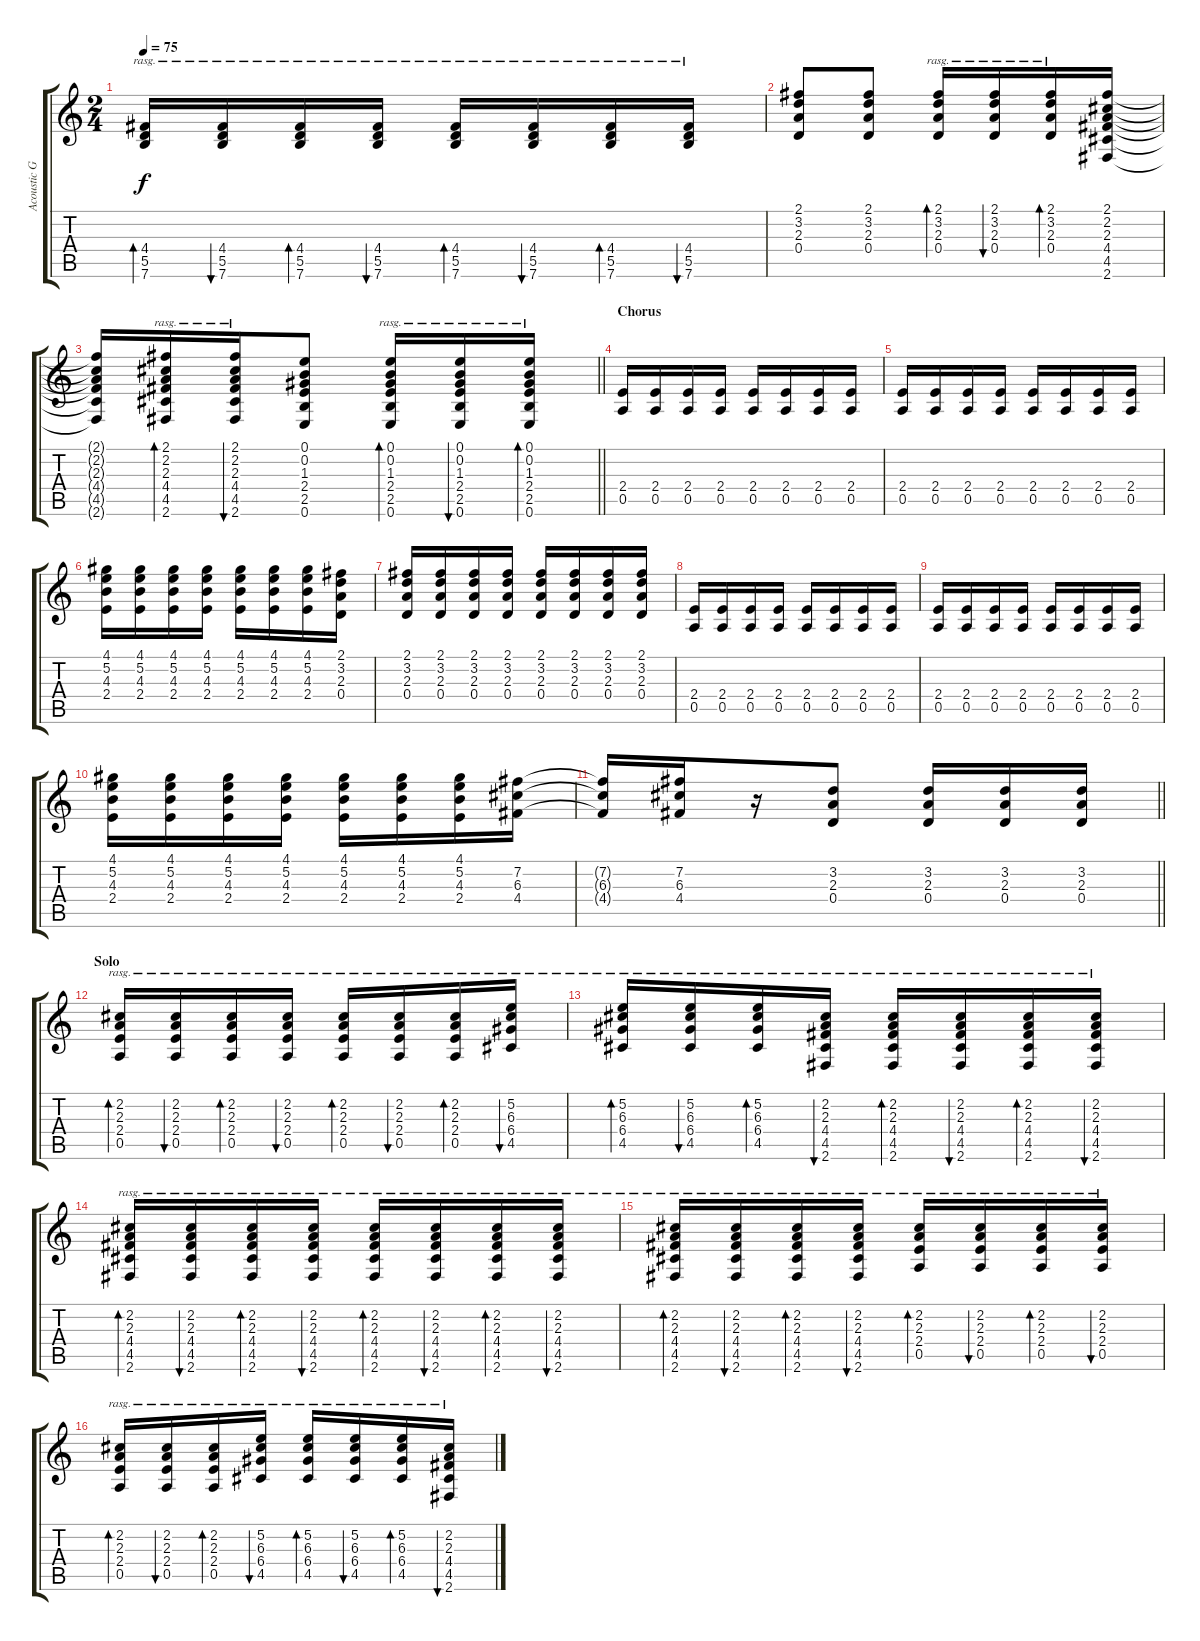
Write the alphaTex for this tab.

\track ("Acoustic Guitar" "Acoustic G") {instrument acousticguitarsteel}
\staff {score tabs}
\tuning (E4 B3 G3 D3 A2 E2) {hide}
\ts (2 4)
\tempo 75
\clef g2
\ks c
(4.4 5.5 7.6).16{bd 30 rasg ii dy f} (4.4 5.5 7.6).16{bu 30 rasg ii} (4.4 5.5 7.6).16{bd 30 rasg ii} (4.4 5.5 7.6).16{bu 30 rasg ii} (4.4 5.5 7.6).16{bd 30 rasg ii} (4.4 5.5 7.6).16{bu 30 rasg ii} (4.4 5.5 7.6).16{bd 30 rasg ii} (4.4 5.5 7.6).16{bu 30 rasg ii} |
(2.1 3.2 2.3 0.4).8 (2.1 3.2 2.3 0.4).8 (2.1 3.2 2.3 0.4).16{bd 30 rasg ii} (2.1 3.2 2.3 0.4).16{bu 30 rasg ii} (2.1 3.2 2.3 0.4).16{bd 30 rasg ii} (2.1 2.2 2.3 4.4 4.5 2.6).16 |
\barLineRight lightlight
(2.1{t} 2.2{t} 2.3{t} 4.4{t} 4.5{t} 2.6{t}).16 (2.1 2.2 2.3 4.4 4.5 2.6).16{bd 30 rasg ii} (2.1 2.2 2.3 4.4 4.5 2.6).16{bu 30 rasg ii} (0.1 0.2 1.3 2.4 2.5 0.6).8 (0.1 0.2 1.3 2.4 2.5 0.6).16{bd 30 rasg ii} (0.1 0.2 1.3 2.4 2.5 0.6).16{bu 30 rasg ii} (0.1 0.2 1.3 2.4 2.5 0.6).16{bd 30 rasg ii} |
\section ("" "Chorus")
(2.4 0.5).16{instrument distortionguitar} (2.4 0.5).16 (2.4 0.5).16 (2.4 0.5).16 (2.4 0.5).16 (2.4 0.5).16 (2.4 0.5).16 (2.4 0.5).16 |
(2.4 0.5).16 (2.4 0.5).16 (2.4 0.5).16 (2.4 0.5).16 (2.4 0.5).16 (2.4 0.5).16 (2.4 0.5).16 (2.4 0.5).16 |
(4.1 5.2 4.3 2.4).16 (4.1 5.2 4.3 2.4).16 (4.1 5.2 4.3 2.4).16 (4.1 5.2 4.3 2.4).16 (4.1 5.2 4.3 2.4).16 (4.1 5.2 4.3 2.4).16 (4.1 5.2 4.3 2.4).16 (2.1 3.2 2.3 0.4).16 |
(2.1 3.2 2.3 0.4).16 (2.1 3.2 2.3 0.4).16 (2.1 3.2 2.3 0.4).16 (2.1 3.2 2.3 0.4).16 (2.1 3.2 2.3 0.4).16 (2.1 3.2 2.3 0.4).16 (2.1 3.2 2.3 0.4).16 (2.1 3.2 2.3 0.4).16 |
(2.4 0.5).16 (2.4 0.5).16 (2.4 0.5).16 (2.4 0.5).16 (2.4 0.5).16 (2.4 0.5).16 (2.4 0.5).16 (2.4 0.5).16 |
(2.4 0.5).16 (2.4 0.5).16 (2.4 0.5).16 (2.4 0.5).16 (2.4 0.5).16 (2.4 0.5).16 (2.4 0.5).16 (2.4 0.5).16 |
(4.1 5.2 4.3 2.4).16 (4.1 5.2 4.3 2.4).16 (4.1 5.2 4.3 2.4).16 (4.1 5.2 4.3 2.4).16 (4.1 5.2 4.3 2.4).16 (4.1 5.2 4.3 2.4).16 (4.1 5.2 4.3 2.4).16 (7.2 6.3 4.4).16 |
\barLineRight lightlight
(7.2{t} 6.3{t} 4.4{t}).16 (7.2 6.3 4.4).16 r.16 (3.2 2.3 0.4).8 (3.2 2.3 0.4).16 (3.2 2.3 0.4).16 (3.2 2.3 0.4).16 |
\section ("" "Solo")
(2.2 2.3 2.4 0.5).16{bd 30 rasg ii instrument acousticguitarsteel} (2.2 2.3 2.4 0.5).16{bu 30 rasg ii} (2.2 2.3 2.4 0.5).16{bd 30 rasg ii} (2.2 2.3 2.4 0.5).16{bu 30 rasg ii} (2.2 2.3 2.4 0.5).16{bd 30 rasg ii} (2.2 2.3 2.4 0.5).16{bu 30 rasg ii} (2.2 2.3 2.4 0.5).16{bd 30 rasg ii} (5.2 6.3 6.4 4.5).16{bu 30 rasg ii} |
(5.2 6.3 6.4 4.5).16{bd 30 rasg ii} (5.2 6.3 6.4 4.5).16{bu 30 rasg ii} (5.2 6.3 6.4 4.5).16{bd 30 rasg ii} (2.2 2.3 4.4 4.5 2.6).16{bu 30 rasg ii} (2.2 2.3 4.4 4.5 2.6).16{bd 30 rasg ii} (2.2 2.3 4.4 4.5 2.6).16{bu 30 rasg ii} (2.2 2.3 4.4 4.5 2.6).16{bd 30 rasg ii} (2.2 2.3 4.4 4.5 2.6).16{bu 30 rasg ii} |
(2.2 2.3 4.4 4.5 2.6).16{bd 30 rasg ii} (2.2 2.3 4.4 4.5 2.6).16{bu 30 rasg ii} (2.2 2.3 4.4 4.5 2.6).16{bd 30 rasg ii} (2.2 2.3 4.4 4.5 2.6).16{bu 30 rasg ii} (2.2 2.3 4.4 4.5 2.6).16{bd 30 rasg ii} (2.2 2.3 4.4 4.5 2.6).16{bu 30 rasg ii} (2.2 2.3 4.4 4.5 2.6).16{bd 30 rasg ii} (2.2 2.3 4.4 4.5 2.6).16{bu 30 rasg ii} |
(2.2 2.3 4.4 4.5 2.6).16{bd 30 rasg ii} (2.2 2.3 4.4 4.5 2.6).16{bu 30 rasg ii} (2.2 2.3 4.4 4.5 2.6).16{bd 30 rasg ii} (2.2 2.3 4.4 4.5 2.6).16{bu 30 rasg ii} (2.2 2.3 2.4 0.5).16{bd 30 rasg ii} (2.2 2.3 2.4 0.5).16{bu 30 rasg ii} (2.2 2.3 2.4 0.5).16{bd 30 rasg ii} (2.2 2.3 2.4 0.5).16{bu 30 rasg ii} |
(2.2 2.3 2.4 0.5).16{bd 30 rasg ii} (2.2 2.3 2.4 0.5).16{bu 30 rasg ii} (2.2 2.3 2.4 0.5).16{bd 30 rasg ii} (5.2 6.3 6.4 4.5).16{bu 30 rasg ii} (5.2 6.3 6.4 4.5).16{bd 30 rasg ii} (5.2 6.3 6.4 4.5).16{bu 30 rasg ii} (5.2 6.3 6.4 4.5).16{bd 30 rasg ii} (2.2 2.3 4.4 4.5 2.6).16{bu 30 rasg ii}
